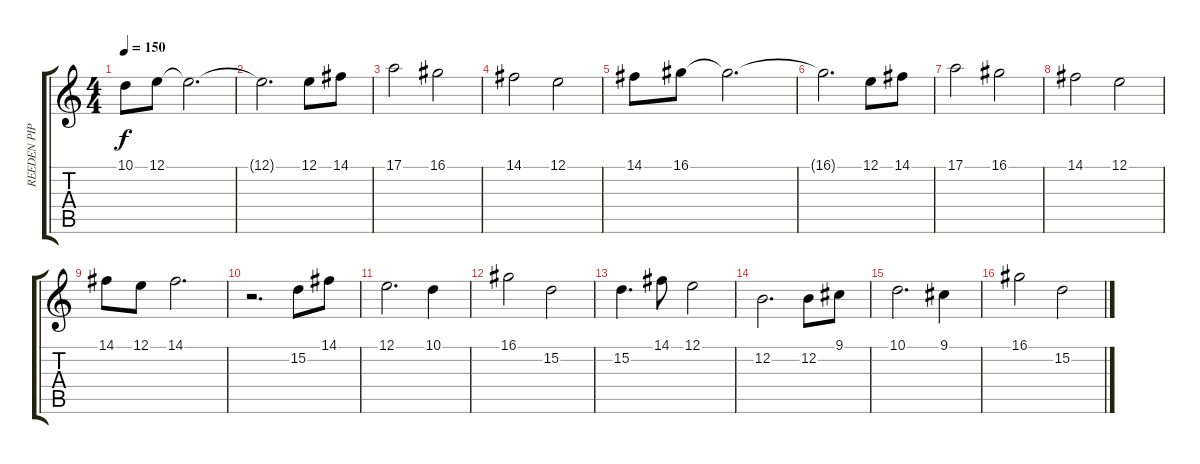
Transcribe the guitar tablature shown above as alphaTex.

\track ("REEDEN PIPE" "REEDEN PIP") {instrument reedorgan}
\staff {score tabs}
\tuning (E4 B3 G3 D3 A2 E2) {hide}
\ts (4 4)
\tempo 150
\clef g2
\ks c
10.1.8{dy f} 12.1.8 12.1{t}.2{d} |
12.1{t}.2{d} 12.1.8 14.1.8 |
17.1.2 16.1.2 |
14.1.2 12.1.2 |
14.1.8 16.1.8 16.1{t}.2{d} |
16.1{t}.2{d} 12.1.8 14.1.8 |
17.1.2 16.1.2 |
14.1.2 12.1.2 |
14.1.8 12.1.8 14.1.2{d} |
r.2{d} 15.2.8 14.1.8 |
12.1.2{d} 10.1.4 |
16.1.2 15.2.2 |
15.2.4{d} 14.1.8 12.1.2 |
12.2.2{d} 12.2.8 9.1.8 |
10.1.2{d} 9.1.4 |
16.1.2 15.2.2
